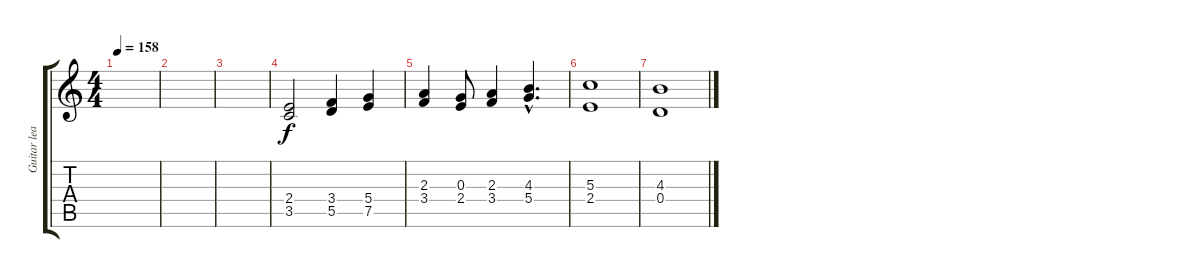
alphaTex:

\track ("Guitar lead 1+2" "Guitar lea") {instrument distortionguitar}
\staff {score tabs}
\tuning (E4 B3 G3 D3 A2 E2) {hide}
\ts (4 4)
\tempo 158
\clef g2
\ks c
|
|
|
(2.4 3.5).2 (3.4 5.5).4 (5.4 7.5).4 |
(2.3 3.4).4 (0.3 2.4).8 (2.3 3.4).4 (4.3{hac} 5.4{hac}).4{d} |
(5.3 2.4).1 |
(4.3 0.4).1
